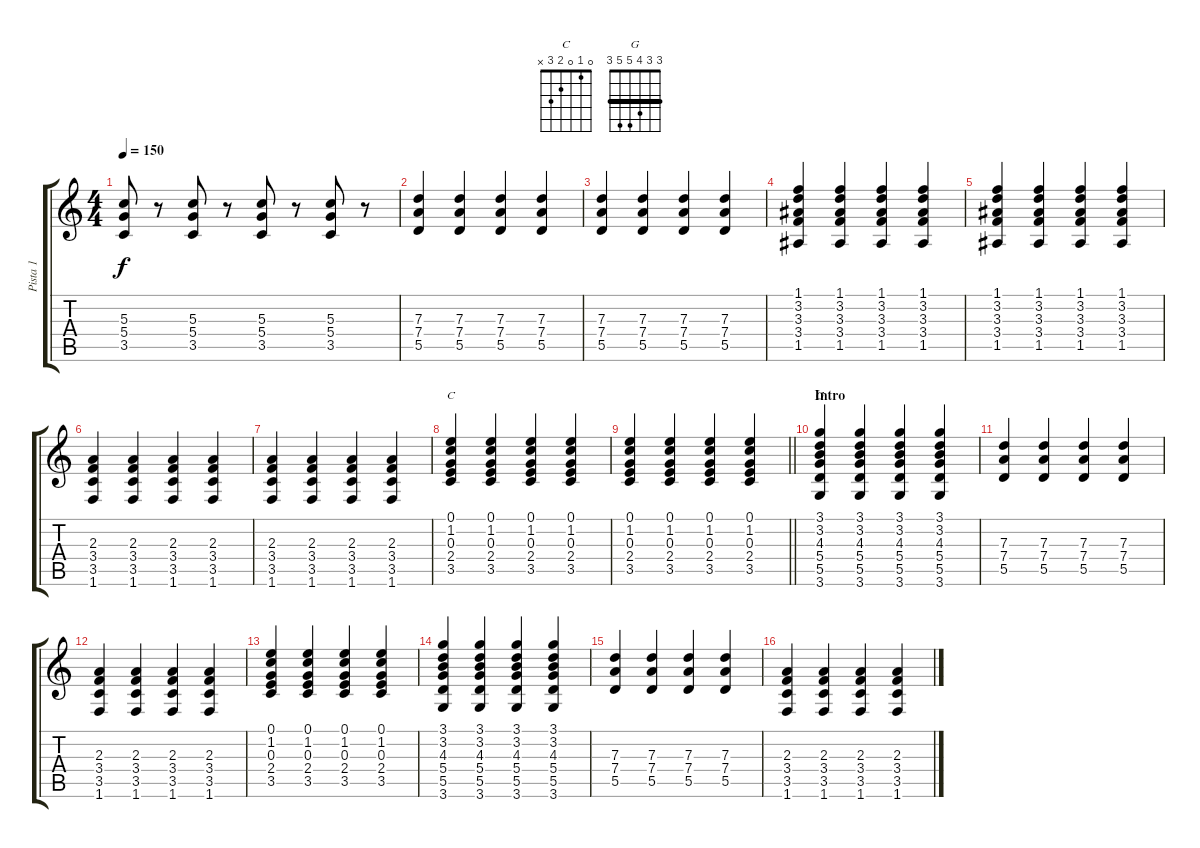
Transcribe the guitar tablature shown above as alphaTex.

\track ("Pista 1" "Pista 1") {instrument overdrivenguitar}
\staff {score tabs}
\tuning (E4 B3 G3 D3 A2 E2) {hide}
\chord ("C" 0 1 0 2 3 x)
\chord ("G" 3 3 4 5 5 3) {barre 3}
\ts (4 4)
\tempo 150
\clef g2
\ks c
(5.3 5.4 3.5).8{dy f} r.8 (5.3 5.4 3.5).8 r.8 (5.3 5.4 3.5).8 r.8 (5.3 5.4 3.5).8 r.8 |
(7.3 7.4 5.5).4 (7.3 7.4 5.5).4 (7.3 7.4 5.5).4 (7.3 7.4 5.5).4 |
(7.3 7.4 5.5).4 (7.3 7.4 5.5).4 (7.3 7.4 5.5).4 (7.3 7.4 5.5).4 |
(1.1 3.2 3.3 3.4 1.5).4 (1.1 3.2 3.3 3.4 1.5).4 (1.1 3.2 3.3 3.4 1.5).4 (1.1 3.2 3.3 3.4 1.5).4 |
(1.1 3.2 3.3 3.4 1.5).4 (1.1 3.2 3.3 3.4 1.5).4 (1.1 3.2 3.3 3.4 1.5).4 (1.1 3.2 3.3 3.4 1.5).4 |
(2.3 3.4 3.5 1.6).4 (2.3 3.4 3.5 1.6).4 (2.3 3.4 3.5 1.6).4 (2.3 3.4 3.5 1.6).4 |
(2.3 3.4 3.5 1.6).4 (2.3 3.4 3.5 1.6).4 (2.3 3.4 3.5 1.6).4 (2.3 3.4 3.5 1.6).4 |
(0.1 1.2 0.3 2.4 3.5).4{ch "C"} (0.1 1.2 0.3 2.4 3.5).4 (0.1 1.2 0.3 2.4 3.5).4 (0.1 1.2 0.3 2.4 3.5).4 |
\barLineRight lightlight
(0.1 1.2 0.3 2.4 3.5).4 (0.1 1.2 0.3 2.4 3.5).4 (0.1 1.2 0.3 2.4 3.5).4 (0.1 1.2 0.3 2.4 3.5).4 |
\section ("" "Intro")
(3.1 3.2 4.3 5.4 5.5 3.6).4{ch "G"} (3.1 3.2 4.3 5.4 5.5 3.6).4 (3.1 3.2 4.3 5.4 5.5 3.6).4 (3.1 3.2 4.3 5.4 5.5 3.6).4 |
(7.3 7.4 5.5).4 (7.3 7.4 5.5).4 (7.3 7.4 5.5).4 (7.3 7.4 5.5).4 |
(2.3 3.4 3.5 1.6).4 (2.3 3.4 3.5 1.6).4 (2.3 3.4 3.5 1.6).4 (2.3 3.4 3.5 1.6).4 |
(0.1 1.2 0.3 2.4 3.5).4 (0.1 1.2 0.3 2.4 3.5).4 (0.1 1.2 0.3 2.4 3.5).4 (0.1 1.2 0.3 2.4 3.5).4 |
(3.1 3.2 4.3 5.4 5.5 3.6).4 (3.1 3.2 4.3 5.4 5.5 3.6).4 (3.1 3.2 4.3 5.4 5.5 3.6).4 (3.1 3.2 4.3 5.4 5.5 3.6).4 |
(7.3 7.4 5.5).4 (7.3 7.4 5.5).4 (7.3 7.4 5.5).4 (7.3 7.4 5.5).4 |
(2.3 3.4 3.5 1.6).4 (2.3 3.4 3.5 1.6).4 (2.3 3.4 3.5 1.6).4 (2.3 3.4 3.5 1.6).4
